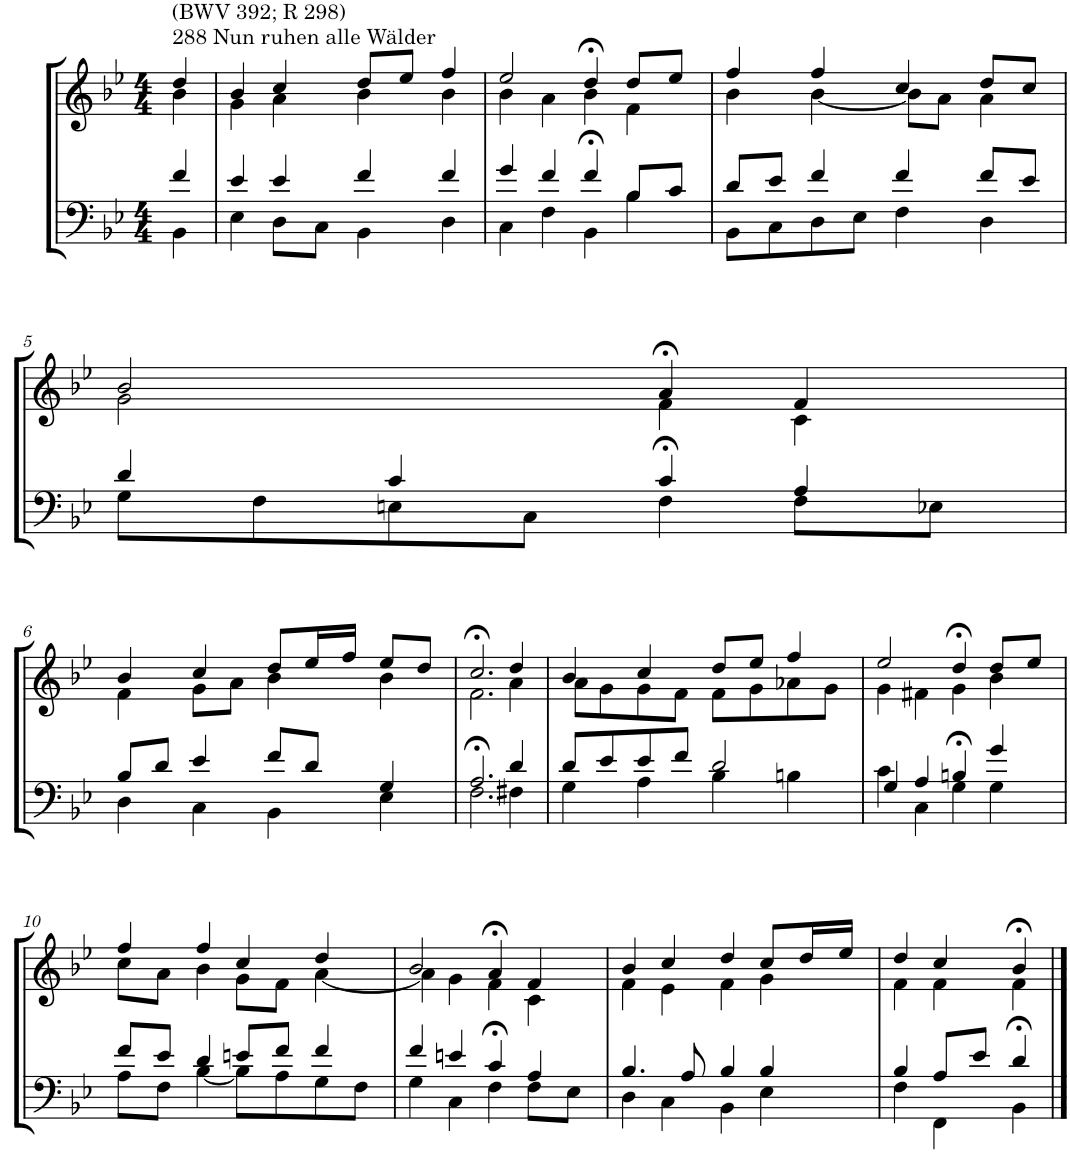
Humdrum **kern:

**kern	**kern
*part2	*part1
*staff2	*staff1
*I"Tenor/Baß	*I"Sopran/Alt
*clefF4	*clefG2
*k[b-e-]	*k[b-e-]
*M4/4	*M4/4
=1	=1
*^	*^
!	!	!LO:TX:a:t=288 Nun ruhen alle Wälder	!
!	!	!LO:TX:a:t=(BWV 392; R 298)	!
4f/	4BB-\	4dd/	4b-\
=2	=2	=2	=2
4e-/	4E-\	4b-/	4g\
4e-/	8D\L	4cc/	4a\
.	8C\J	.	.
4f/	4BB-\	8dd/L	4b-\
.	.	8ee-/J	.
4f/	4D\	4ff/	4b-\
=3	=3	=3	=3
4g/	4C\	2ee-/	4b-\
4f/	4F\	.	4a\
4f/	4BB->\	4dd>/	4b-\
8B-/L	4B-\	8dd/L	4f\
8c/J	.	8ee-/J	.
=4	=4	=4	=4
8d/L	8BB-\L	4ff/	4b-\
8e-/J	8C\	.	.
4f/	8D\	4ff/	[4b-\
.	8E-\J	.	.
4f/	4F\	4cc/	8b-\L]
.	.	.	8a\J
8f/L	4D\	8dd/L	4a\
8e-/J	.	8cc/J	.
!!LO:LB:g=z	!!
=5	=5	=5	=5
4d/	8G\L	2b-/	2g\
.	8F\	.	.
4c/	8En\	.	.
.	8C\J	.	.
4c/	4F>\	4a>/	4f\
4A/	8F\L	4f/	4c\
.	8E-X\J	.	.
!!LO:LB:g=z	!!
=6	=6	=6	=6
8B-/L	4D\	4b-/	4f\
8d/J	.	.	.
4e-/	4C\	4cc/	8g\L
.	.	.	8a\J
8f/L	4BB-\	8dd/L	4b-\
8d/J	.	16ee-/L	.
.	.	16ff/JJ	.
4G/	4E-\	8ee-/L	4b-\
.	.	8dd/J	.
=7	=7	=7	=7
2.A/	2.F>\	2.cc>/	2.f\
4d/	4F#X\	4dd/	4a\
=8	=8	=8	=8
8d/L	4G\	4b-/	8a\L
8e-/	.	.	8g\
8e-/	4A\	4cc/	8g\
8f/J	.	.	8f\J
2d/	4B-\	8dd/L	8f\L
.	.	8ee-/J	8g\
.	4Bn\	4ff/	8a-X\
.	.	.	8g\J
=9	=9	=9	=9
4G/	4c\	2ee-/	4g\
4A/	4C\	.	4f#X\
4Bn/	4G>\	4dd>/	4g\
4g/	4G\	8dd/L	4b-\
.	.	8ee-/J	.
!!LO:LB:g=z	!!
=10	=10	=10	=10
8f/L	8A\L	4ff/	8cc\L
8e-/J	8F\J	.	8a\J
4d/	[4B-\	4ff/	4b-\
8en/L	8B-\L]	4cc/	8g\L
8f/J	8A\	.	8f\J
4f/	8G\	4dd/	[4a\
.	8F\J	.	.
=11	=11	=11	=11
4f/	4G\	2b-/	4a\]
4en/	4C\	.	4g\
4c/	4F>\	4a>/	4f\
4A/	8F\L	4f/	4c\
.	8E-\J	.	.
=12	=12	=12	=12
4.B-/	4D\	4b-/	4f\
.	4C\	4cc/	4e-\
8A/	.	.	.
4B-/	4BB-\	4dd/	4f\
4B-/	4E-\	8cc/L	4g\
.	.	16dd/L	.
.	.	16ee-/JJ	.
=13	=13	=13	=13
4B-/	4F\	4dd/	4f\
8A/L	4FF\	4cc/	4f\
8e-/J	.	.	.
4d/	4BB->\	4b->/	4f\
*v	*v	*	*
*	*v	*v
==	==
*-	*-
